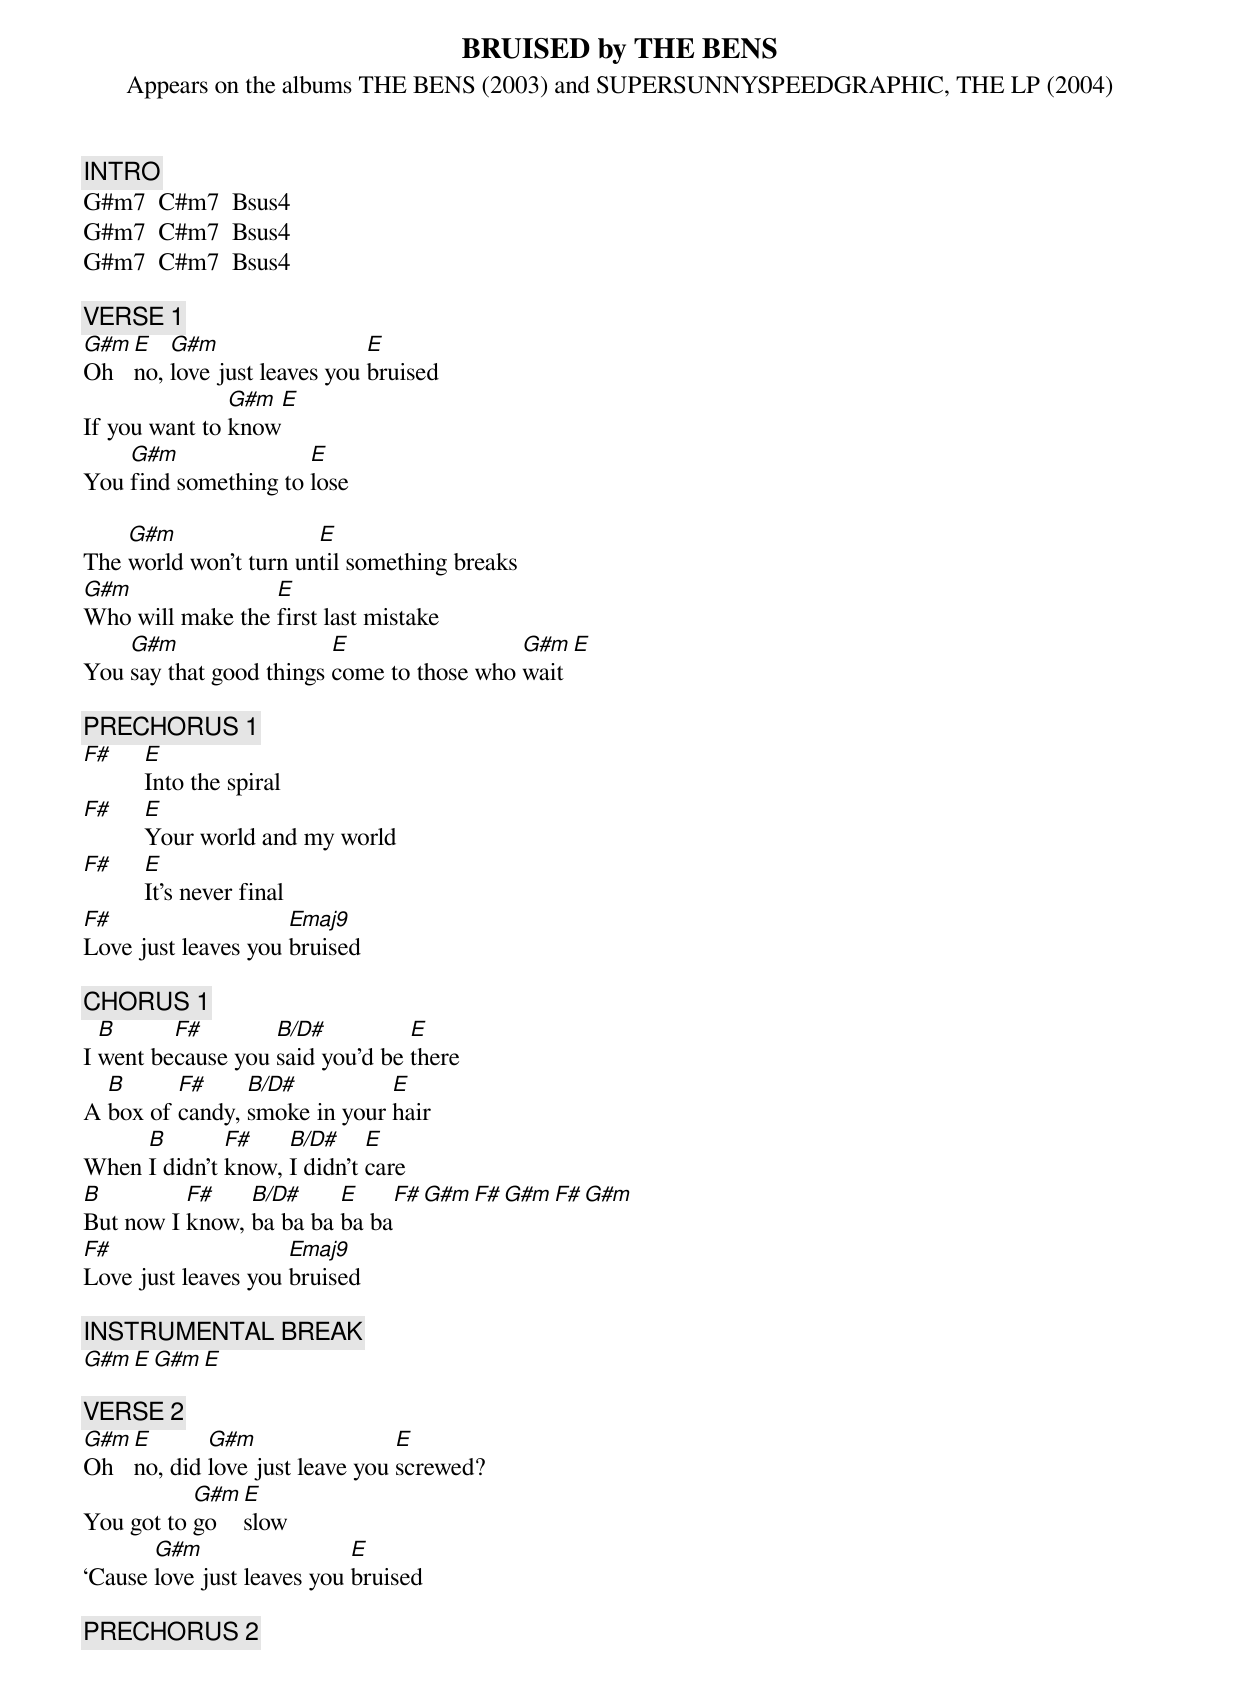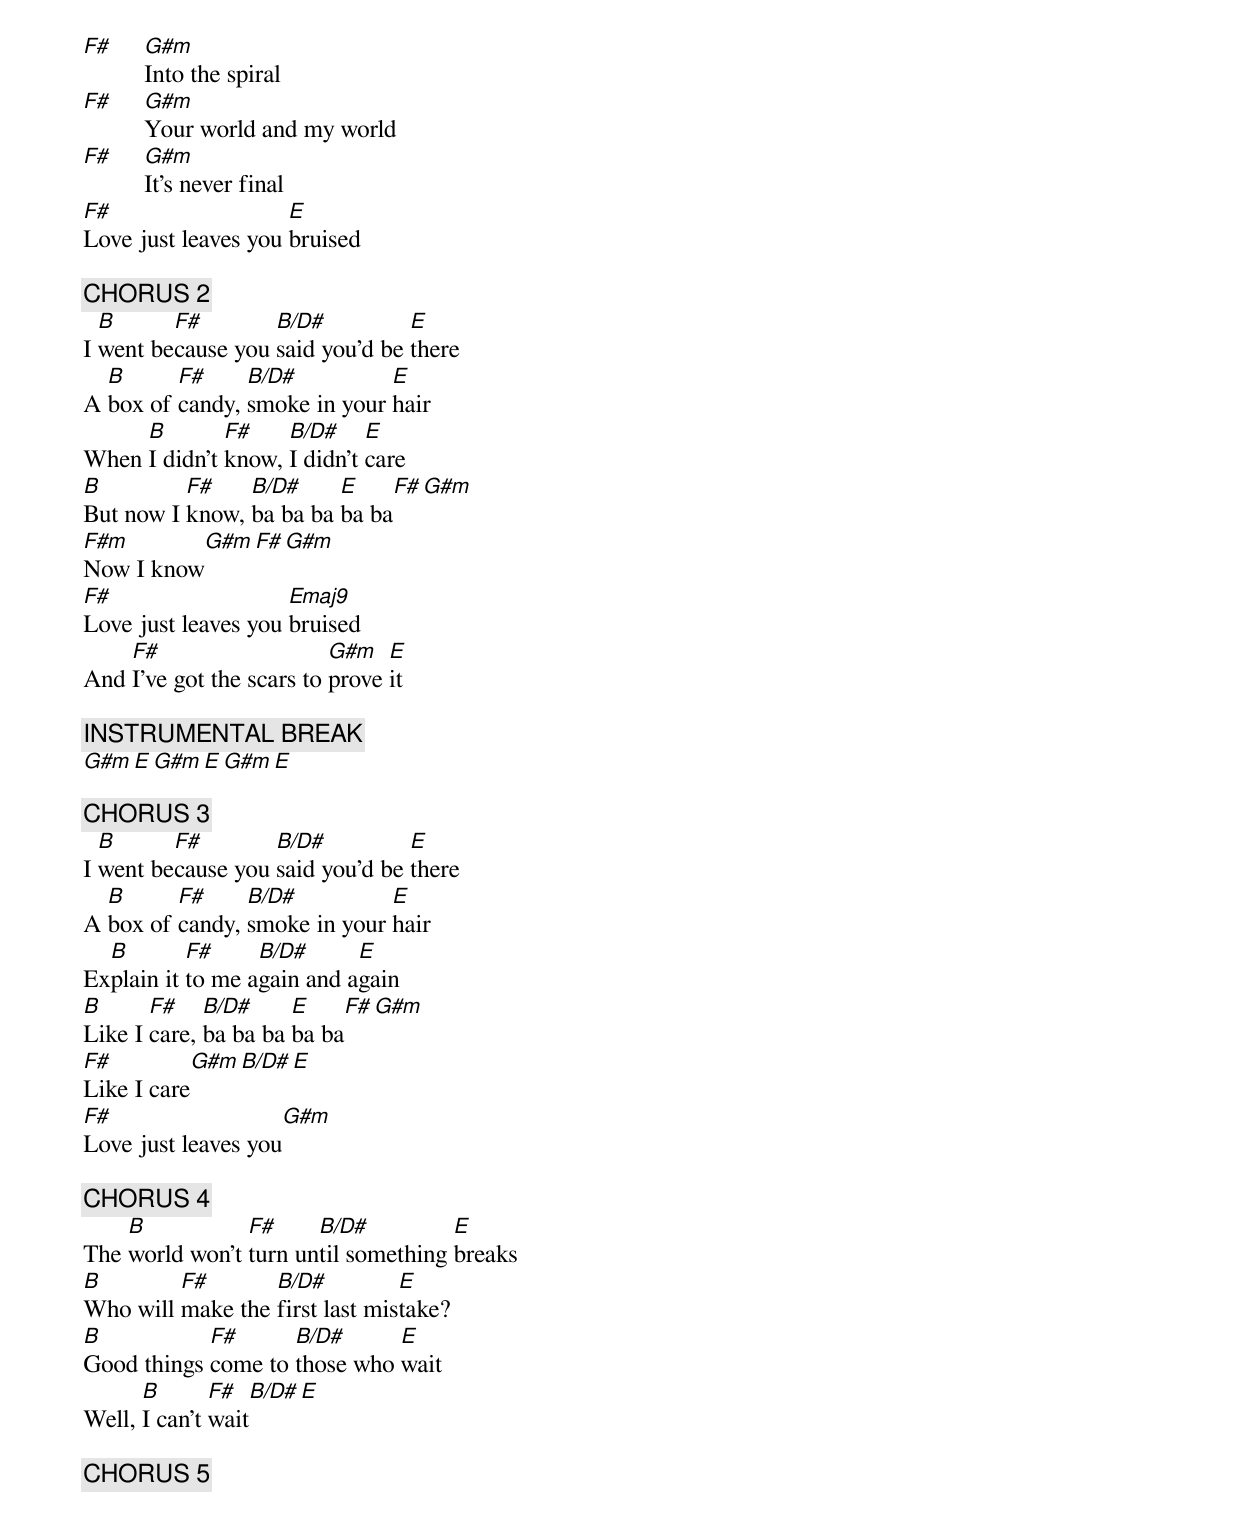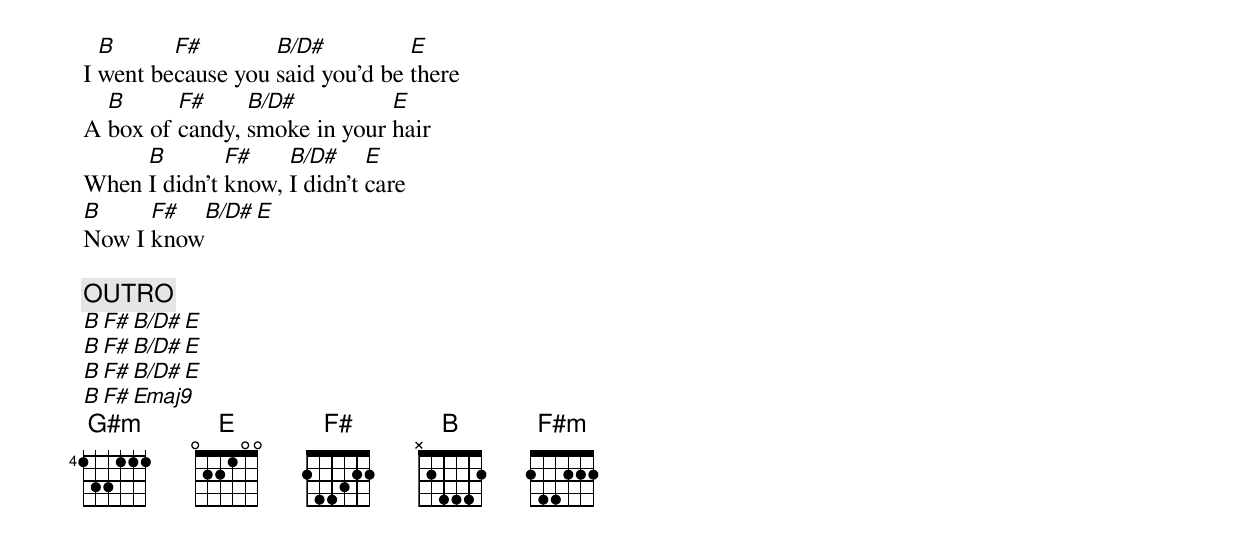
BRUISED by THE BENS
Appears on the albums THE BENS (2003) and SUPERSUNNYSPEEDGRAPHIC, THE LP (2004)

[INTRO]
G#m7  C#m7  Bsus4
G#m7  C#m7  Bsus4
G#m7  C#m7  Bsus4

[VERSE 1]
G#m  E   G#m                  E
Oh   no, love just leaves you bruised
               G#m   E
If you want to know
    G#m               E
You find something to lose

    G#m                E
The world won’t turn until something breaks
G#m               E
Who will make the first last mistake
    G#m                  E                 G#m   E
You say that good things come to those who wait

[PRECHORUS 1]
F#   E
     Into the spiral
F#   E
     Your world and my world
F#   E
     It’s never final
F#                   Emaj9
Love just leaves you bruised

[CHORUS 1]
  B      F#        B/D#          E
I went because you said you’d be there
  B      F#     B/D#          E
A box of candy, smoke in your hair
     B        F#    B/D#     E
When I didn’t know, I didn’t care
B         F#    B/D#     E      F#  G#m  F#  G#m  F#  G#m
But now I know, ba ba ba ba ba
F#                   Emaj9
Love just leaves you bruised

[INSTRUMENTAL BREAK]
G#m  E  G#m  E

[VERSE 2]
G#m  E       G#m                 E
Oh   no, did love just leave you screwed?
           G#m  E
You got to go   slow
       G#m                  E
‘Cause love just leaves you bruised

[PRECHORUS 2]
F#   G#m
     Into the spiral
F#   G#m
     Your world and my world
F#   G#m
     It’s never final
F#                   E
Love just leaves you bruised

[CHORUS 2]
  B      F#        B/D#          E
I went because you said you’d be there
  B      F#     B/D#          E
A box of candy, smoke in your hair
     B        F#    B/D#     E
When I didn’t know, I didn’t care
B         F#    B/D#     E      F#  G#m
But now I know, ba ba ba ba ba
F#m        G#m  F#  G#m
Now I know
F#                   Emaj9
Love just leaves you bruised
    F#                    G#m   E
And I’ve got the scars to prove it

[INSTRUMENTAL BREAK]
G#m  E  G#m  E  G#m  E

[CHORUS 3]
  B      F#        B/D#          E
I went because you said you’d be there
  B      F#     B/D#          E
A box of candy, smoke in your hair
  B        F#     B/D#      E
Explain it to me again and again
B      F#    B/D#     E      F#  G#m
Like I care, ba ba ba ba ba
F#          G#m  B/D#  E
Like I care
F#                    G#m
Love just leaves you

[CHORUS 4]
    B           F#     B/D#          E
The world won’t turn until something breaks
B        F#       B/D#          E
Who will make the first last mistake?
B           F#      B/D#      E
Good things come to those who wait
      B       F#   B/D#  E
Well, I can’t wait

[CHORUS 5]
  B      F#        B/D#          E
I went because you said you’d be there
  B      F#     B/D#          E
A box of candy, smoke in your hair
     B        F#    B/D#     E
When I didn’t know, I didn’t care
B     F#   B/D#  E
Now I know

[OUTRO]
B  F#  B/D#  E
B  F#  B/D#  E
B  F#  B/D#  E
B  F#  Emaj9
